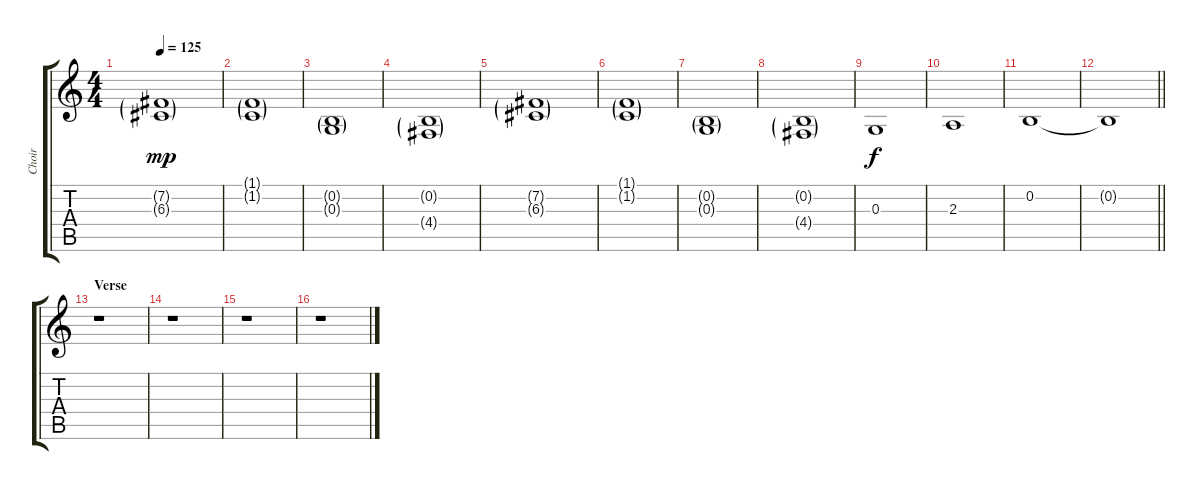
\track ("Choir" "Choir") {instrument choiraahs}
\staff {score tabs}
\tuning (E4 B3 G3 D3 A2 E2) {hide}
\ts (4 4)
\tempo 125
\clef g2
\ks c
(7.2{g} 6.3{g}).1{dy mp} |
(1.1{g} 1.2{g}).1 |
(0.2{g} 0.3{g}).1 |
(0.2{g} 4.4{g}).1 |
(7.2{g} 6.3{g}).1 |
(1.1{g} 1.2{g}).1 |
(0.2{g} 0.3{g}).1 |
(0.2{g} 4.4{g}).1 |
0.3.1{dy f} |
2.3.1 |
0.2.1 |
\barLineRight lightlight
0.2{t}.1 |
\section ("" "Verse ")
r.1 |
r.1 |
r.1 |
r.1
